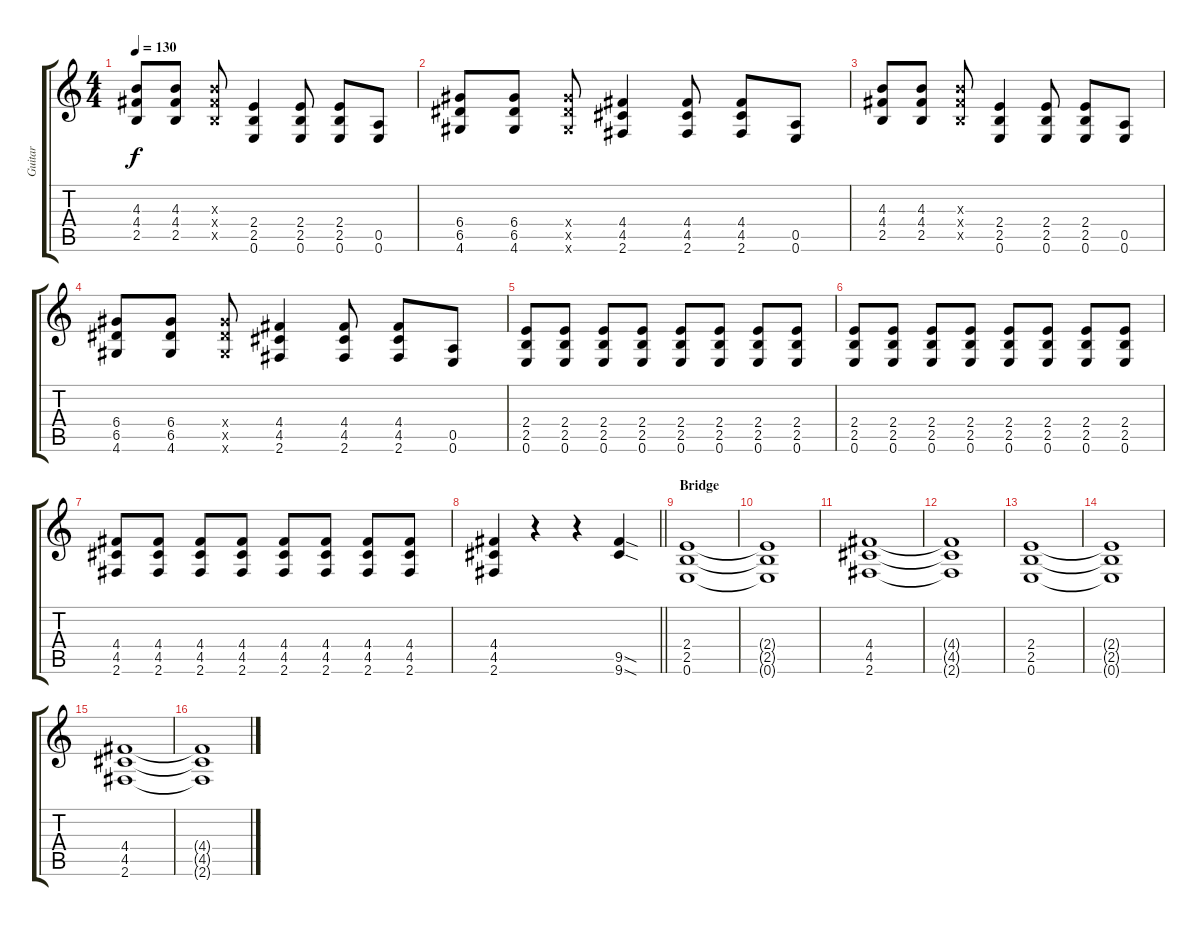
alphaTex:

\track ("Guitar" "Guitar") {instrument distortionguitar}
\staff {score tabs}
\tuning (E4 B3 G3 D3 A2 E2) {hide}
\ts (4 4)
\tempo 130
\clef g2
\ks c
(4.3 4.4 2.5).8{dy f} (4.3 4.4 2.5).8 (4.3{x} 4.4{x} 2.5{x}).8 (2.4 2.5 0.6).4 (2.4 2.5 0.6).8 (2.4 2.5 0.6).8 (0.5 0.6).8 |
(6.4 6.5 4.6).8 (6.4 6.5 4.6).8 (6.4{x} 6.5{x} 4.6{x}).8 (4.4 4.5 2.6).4 (4.4 4.5 2.6).8 (4.4 4.5 2.6).8 (0.5 0.6).8 |
(4.3 4.4 2.5).8 (4.3 4.4 2.5).8 (4.3{x} 4.4{x} 2.5{x}).8 (2.4 2.5 0.6).4 (2.4 2.5 0.6).8 (2.4 2.5 0.6).8 (0.5 0.6).8 |
(6.4 6.5 4.6).8 (6.4 6.5 4.6).8 (6.4{x} 6.5{x} 4.6{x}).8 (4.4 4.5 2.6).4 (4.4 4.5 2.6).8 (4.4 4.5 2.6).8 (0.5 0.6).8 |
(2.4 2.5 0.6).8 (2.4 2.5 0.6).8 (2.4 2.5 0.6).8 (2.4 2.5 0.6).8 (2.4 2.5 0.6).8 (2.4 2.5 0.6).8 (2.4 2.5 0.6).8 (2.4 2.5 0.6).8 |
(2.4 2.5 0.6).8 (2.4 2.5 0.6).8 (2.4 2.5 0.6).8 (2.4 2.5 0.6).8 (2.4 2.5 0.6).8 (2.4 2.5 0.6).8 (2.4 2.5 0.6).8 (2.4 2.5 0.6).8 |
(4.4 4.5 2.6).8 (4.4 4.5 2.6).8 (4.4 4.5 2.6).8 (4.4 4.5 2.6).8 (4.4 4.5 2.6).8 (4.4 4.5 2.6).8 (4.4 4.5 2.6).8 (4.4 4.5 2.6).8 |
\barLineRight lightlight
(4.4 4.5 2.6).4 r.4 r.4 (9.5{sod} 9.6{sod}).4 |
\section ("" "Bridge")
(2.4 2.5 0.6).1 |
(2.4{t} 2.5{t} 0.6{t}).1 |
(4.4 4.5 2.6).1 |
(4.4{t} 4.5{t} 2.6{t}).1 |
(2.4 2.5 0.6).1 |
(2.4{t} 2.5{t} 0.6{t}).1 |
(4.4 4.5 2.6).1 |
(4.4{t} 4.5{t} 2.6{t}).1
